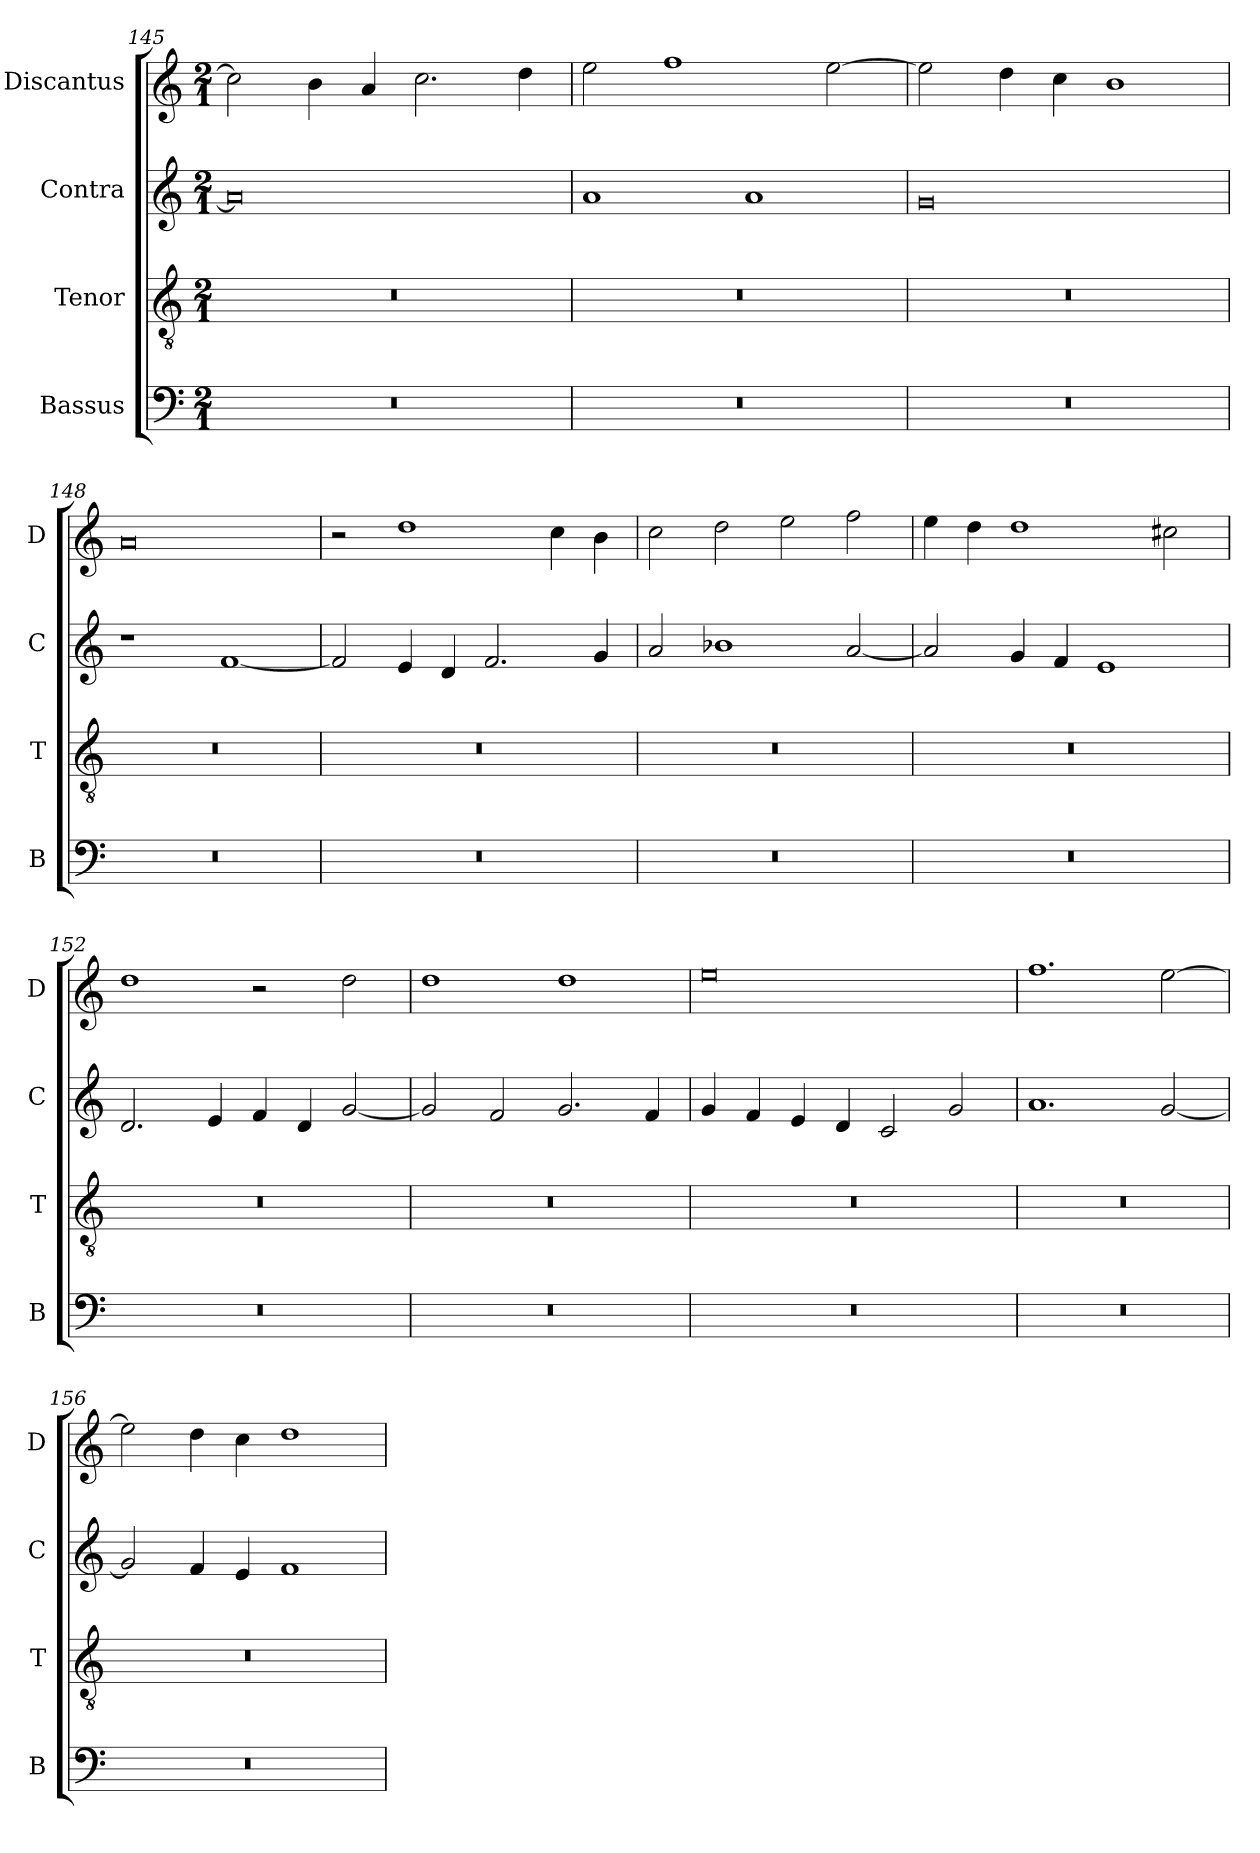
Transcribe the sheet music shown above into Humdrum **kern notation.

**kern	**kern	**kern	**kern
*part4	*part3	*part2	*part1
*staff4	*staff3	*staff2	*staff1
*I"Bassus	*I"Tenor	*I"Contra	*I"Discantus
*I'B	*I'T	*I'C	*I'D
*clefF4	*clefGv2	*clefG2	*clefG2
*k[]	*k[]	*k[]	*k[]
*M2/1	*M2/1	*M2/1	*M2/1
=145	=145	=145	=145
0r	0r	0a]	2cc\]
.	.	.	4b\
.	.	.	4a/
.	.	.	2.cc\
.	.	.	4dd\
=146	=146	=146	=146
0r	0r	1a	2ee\
.	.	.	1ff
.	.	1a	.
.	.	.	[2ee\
=147	=147	=147	=147
0r	0r	0g	2ee\]
.	.	.	4dd\
.	.	.	4cc\
.	.	.	1b
=148	=148	=148	=148
0r	0r	1r	0a
.	.	[1f	.
=149	=149	=149	=149
0r	0r	2f/]	2r
.	.	4e/	1dd
.	.	4d/	.
.	.	2.f/	.
.	.	.	4cc\
.	.	4g/	4b\
=150	=150	=150	=150
0r	0r	2a/	2cc\
.	.	1b-X	2dd\
.	.	.	2ee\
.	.	[2a/	2ff\
=151	=151	=151	=151
0r	0r	2a/]	4ee\
.	.	.	4dd\
.	.	4g/	1dd
.	.	4f/	.
.	.	1e	.
.	.	.	2cc#X\
=152	=152	=152	=152
0r	0r	2.d/	1dd
.	.	4e/	.
.	.	4f/	2r
.	.	4d/	.
.	.	[2g/	2dd\
=153	=153	=153	=153
0r	0r	2g/]	1dd
.	.	2f/	.
.	.	2.g/	1dd
.	.	4f/	.
=154	=154	=154	=154
0r	0r	4g/	0ee
.	.	4f/	.
.	.	4e/	.
.	.	4d/	.
.	.	2c/	.
.	.	2g/	.
=155	=155	=155	=155
0r	0r	1.a	1.ff
.	.	[2g/	[2ee\
=156	=156	=156	=156
0r	0r	2g/]	2ee\]
.	.	4f/	4dd\
.	.	4e/	4cc\
.	.	1f	1dd
=	=	=	=
*-	*-	*-	*-
